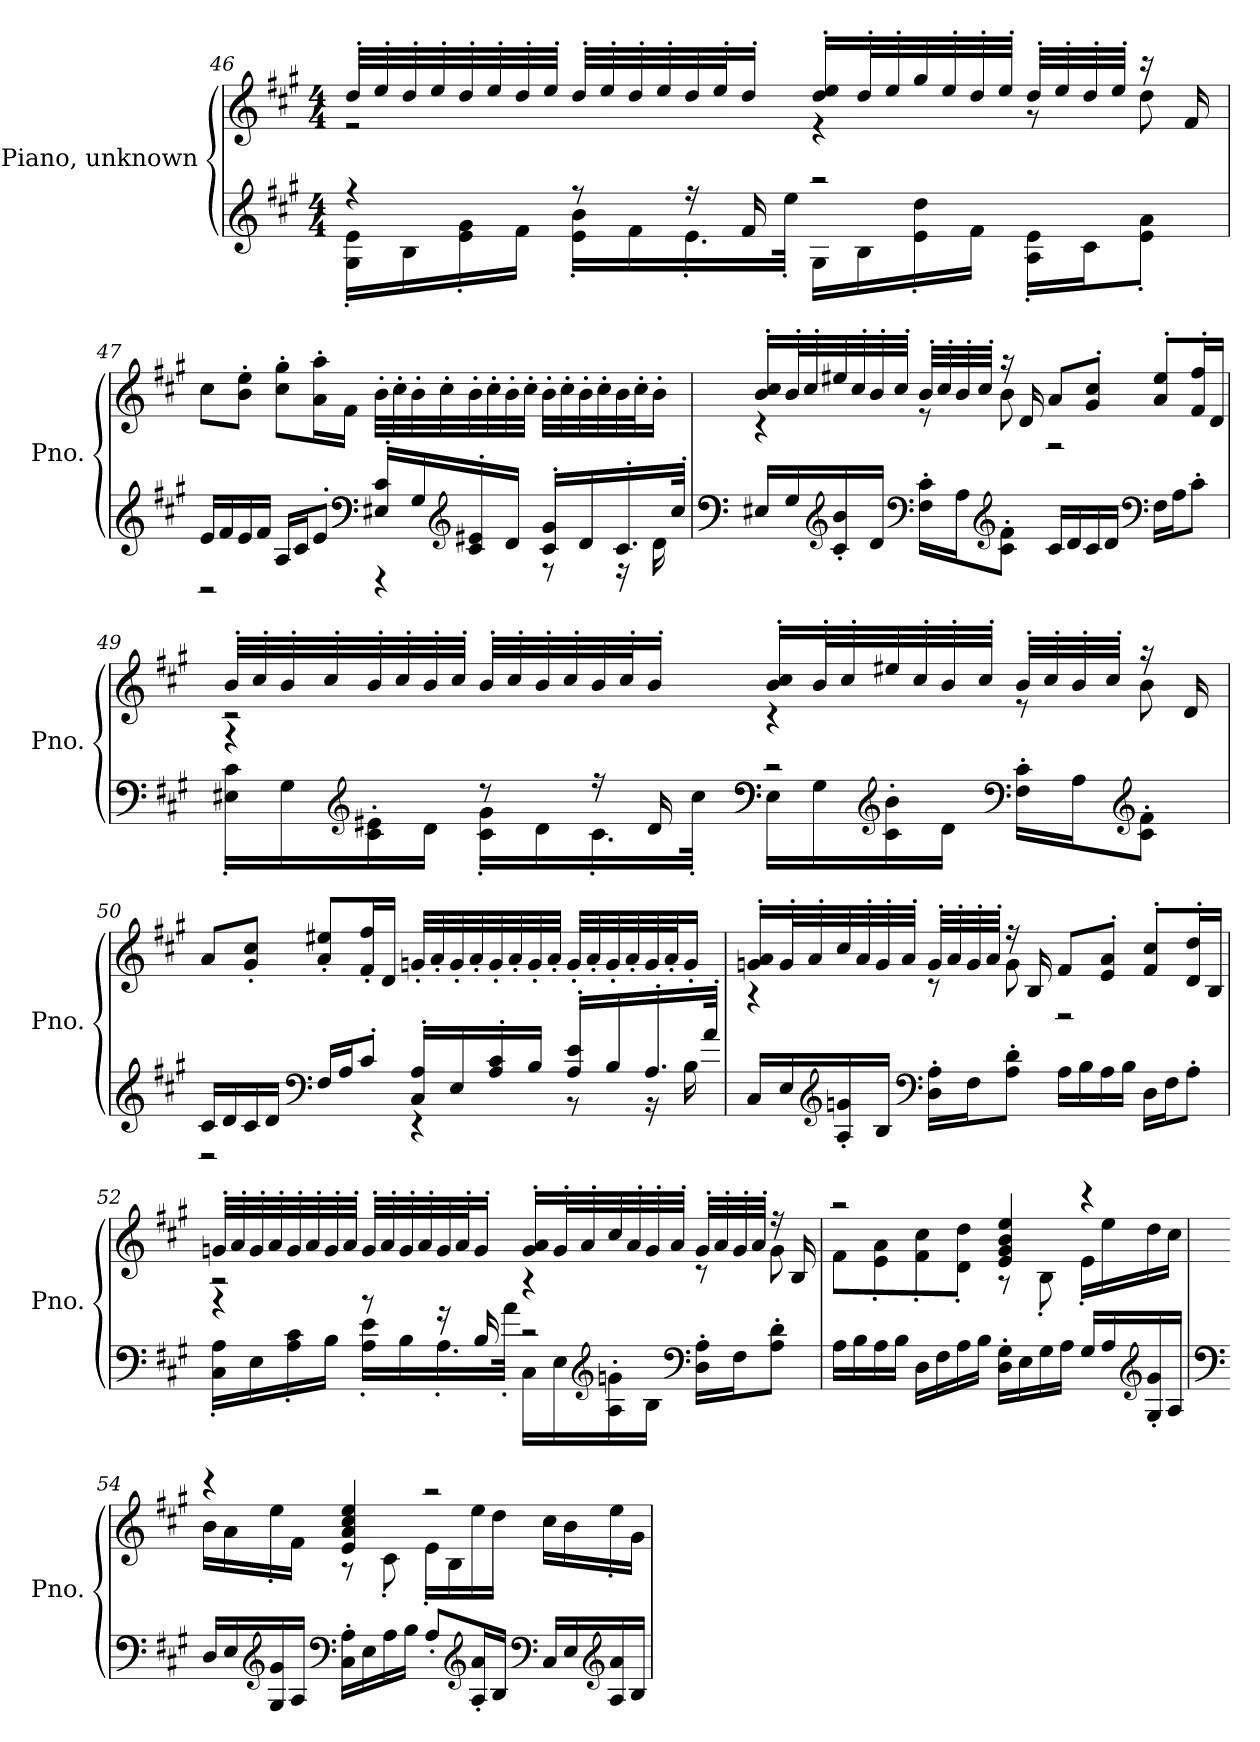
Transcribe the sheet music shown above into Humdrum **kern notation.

**kern	**kern
*part1	*part1
*staff2	*staff1
*I"Piano, unknown	*
*I'Pno.	*
!!LO:LB:g=z
*clefG2	*clefG2
*k[f#c#g#]	*k[f#c#g#]
*M4/4	*M4/4
=46	=46
*^	*^
4r	16G#\' 16e\'LL	32dd'/LLL	2r
.	.	32ee'/	.
.	16B\	32dd'/	.
.	.	32ee'/	.
.	16e\' 16g#\'	32dd'/	.
.	.	32ee'/	.
.	16f#\JJ	32dd'/	.
.	.	32ee'/JJJ	.
8r	16e\' 16b\'LL	32dd'/LLL	.
.	.	32ee'/	.
.	16f#\	32dd'/	.
.	.	32ee'/	.
16r	16.e'\	32dd/	.
.	.	32ee'/J	.
16f#/	.	16dd'/JJ	.
.	32ee'\JJk	.	.
2r	16G#\LL	16dd/' 16ee/'LL	4r
.	16B\	32dd'/L	.
.	.	32ee'/	.
.	16e\' 16dd\'	32gg#/	.
.	.	32ee'/	.
.	16f#\JJ	32dd'/	.
.	.	32ee'/JJJ	.
.	16A\' 16e\'LL	32dd'/LLL	8r
.	.	32ee'/	.
.	16c#\J	32dd'/	.
.	.	32ee'/JJJ	.
.	8e\' 8a\'J	16r	8dd\
.	.	16f#/	.
*	*	*v	*v
!!LO:LB:g=z
=47	=47	=47
16e/LL	2r	8cc#\L
16f#/	.	.
16e/	.	8b\' 8ee\'J
16f#/JJ	.	.
16A/LL	.	8cc#\' 8gg#\'L
16c#/J	.	.
8e'/J	.	16a\' 16aa\'L
.	.	16f#\JJ
*clefF4	*	*
16E#X/' 16c#/'LL	4r	32b'\LLL
.	.	32cc#'\
16G#/	.	32b'\
.	.	32cc#'\
*clefG2	*	*
16c#/' 16e#X/'	.	32b'\
.	.	32cc#'\
16d/JJ	.	32b'\
.	.	32cc#'\JJJ
16c#/' 16g#/'LL	8r	32b'\LLL
.	.	32cc#'\
16d/	.	32b'\
.	.	32cc#'\
16.c#'/	16r	32b\
.	.	32cc#'\J
.	16d\	16b'\JJ
32cc#'/JJk	.	.
*v	*v	*
!!LO:PB:g=z
=48	=48
*clefF4	*
*	*^
16E#X/LL	16b/' 16cc#/'LL	4r
16G#/	32b'/L	.
.	32cc#'/	.
*clefG2	*	*
16c#/' 16b/'	32ee#X/	.
.	32cc#'/	.
16d/JJ	32b'/	.
.	32cc#'/JJJ	.
*clefF4	*	*
16F#\' 16c#\'LL	32b'/LLL	8r
.	32cc#'/	.
16A\J	32b'/	.
.	32cc#'/JJJ	.
*clefG2	*	*
8c#\' 8f#\'J	16r	8b\
.	16d/	.
16c#/LL	8a/L	2r
16d/	.	.
16c#/	8g#/' 8cc#/'J	.
16d/JJ	.	.
*clefF4	*	*
16F#\LL	8a/' 8ee#/'L	.
16A\J	.	.
8c#'\J	16f#/' 16ff#/'L	.
.	16d/JJ	.
!!LO:LB:g=z	!!
=49	=49	=49
*^	*	*
4r	16E#X\' 16c#\'LL	32b'/LLL	2r
.	.	32cc#'/	.
.	16G#\	32b'/	.
.	.	32cc#'/	.
*clefG2	*	*	*
.	16c#\' 16e#X\'	32b'/	.
.	.	32cc#'/	.
.	16d\JJ	32b'/	.
.	.	32cc#'/JJJ	.
8r	16c#\' 16g#\'LL	32b'/LLL	.
.	.	32cc#'/	.
.	16d\	32b'/	.
.	.	32cc#'/	.
16r	16.c#'\	32b/	.
.	.	32cc#'/J	.
16d/	.	16b'/JJ	.
.	32cc#'\JJk	.	.
*clefF4	*	*	*
2r	16E#\LL	16b/' 16cc#/'LL	4r
.	16G#\	32b'/L	.
.	.	32cc#'/	.
*clefG2	*	*	*
.	16c#\' 16b\'	32ee#X/	.
.	.	32cc#'/	.
.	16d\JJ	32b'/	.
.	.	32cc#'/JJJ	.
*clefF4	*	*	*
.	16F#\' 16c#\'LL	32b'/LLL	8r
.	.	32cc#'/	.
.	16A\J	32b'/	.
.	.	32cc#'/JJJ	.
*clefG2	*	*	*
.	8c#\' 8f#\'J	16r	8b\
.	.	16d/	.
*	*	*v	*v
!!LO:LB:g=z
=50	=50	=50
16c#/LL	2r	8a/L
16d/	.	.
16c#/	.	8g#/' 8cc#/'J
16d/JJ	.	.
*clefF4	*	*
16F#/LL	.	8a/' 8ee#X/'L
16A/J	.	.
8c#'/J	.	16f#/' 16ff#/'L
.	.	16d/JJ
16C#/' 16A/'LL	4r	32gn'/LLL
.	.	32a'/
16E/	.	32g'/
.	.	32a'/
16A/' 16c#/'	.	32g'/
.	.	32a'/
16B/JJ	.	32g'/
.	.	32a'/JJJ
16A/' 16e/'LL	8r	32g'/LLL
.	.	32a'/
16B/	.	32g'/
.	.	32a'/
16.A'/	16r	32g/
.	.	32a'/J
.	16B\	16g'/JJ
32a'/JJk	.	.
*v	*v	*
!!LO:LB:g=z
=51	=51
*	*^
16C#/LL	16gn/' 16a/'LL	4r
16E/	32g'/L	.
.	32a'/	.
*clefG2	*	*
16A/' 16gn/'	32cc#/	.
.	32a'/	.
16B/JJ	32g'/	.
.	32a'/JJJ	.
*clefF4	*	*
16D\' 16A\'LL	32g'/LLL	8r
.	32a'/	.
16F#\J	32g'/	.
.	32a'/JJJ	.
8A\' 8d\'J	16r	8g\
.	16B/	.
16A\LL	8f#/L	2r
16B\	.	.
16A\	8e/' 8a/'J	.
16B\JJ	.	.
16D\LL	8f#/' 8cc#/'L	.
16F#\J	.	.
8A'\J	16d/' 16dd/'L	.
.	16B/JJ	.
!!LO:LB:g=z	!!
=52	=52	=52
*^	*	*
4r	16C#\' 16A\'LL	32gn'/LLL	2r
.	.	32a'/	.
.	16E\	32g'/	.
.	.	32a'/	.
.	16A\' 16c#\'	32g'/	.
.	.	32a'/	.
.	16B\JJ	32g'/	.
.	.	32a'/JJJ	.
8r	16A\' 16e\'LL	32g'/LLL	.
.	.	32a'/	.
.	16B\	32g'/	.
.	.	32a'/	.
16r	16.A'\	32g/	.
.	.	32a'/J	.
16B/	.	16g'/JJ	.
.	32a'\JJk	.	.
2r	16C#\LL	16g/' 16a/'LL	4r
.	16E\	32g'/L	.
.	.	32a'/	.
*clefG2	*	*	*
.	16A\' 16gn\'	32cc#/	.
.	.	32a'/	.
.	16B\JJ	32g'/	.
.	.	32a'/JJJ	.
*clefF4	*	*	*
.	16D\' 16A\'LL	32g'/LLL	8r
.	.	32a'/	.
.	16F#\J	32g'/	.
.	.	32a'/JJJ	.
.	8A\' 8d\'J	16r	8g\
.	.	16B/	.
*v	*v	*	*
!!LO:LB:g=z	!!
=53	=53	=53
16A\LL	2r	8f#\L
16B\	.	.
16A\	.	8e\' 8a\'
16B\JJ	.	.
16D\LL	.	8f#\' 8cc#\'
16F#\	.	.
16A\	.	8d\' 8dd\'J
16B\JJ	.	.
16D\' 16G#\'LL	4e/ 4g#/ 4b/ 4ee/	8r
16E\	.	.
16G#\	.	8B'\
16A\JJ	.	.
16G#/LL	4r	16e'\LL
16A/	.	16ee\
*clefG2	*	*
16G#/' 16g#/'	.	16dd\
16A/JJ	.	16cc#\JJ
=54	=54	=54
*clefF4	*	*
16D/LL	4r	16b\LL
16E/	.	16a\
*clefG2	*	*
16G#/ 16g#/	.	16ee'\
16A/JJ	.	16f#\JJ
*clefF4	*	*
16C#\' 16A\'LL	4e/ 4a/ 4cc#/ 4ee/	8r
16E\	.	.
16A\	.	8c#'\
16B\JJ	.	.
8A'/L	2r	16e'\LL
.	.	16B\
*clefG2	*	*
16A/' 16a/'L	.	16ee\
16B/JJ	.	16dd\JJ
*clefF4	*	*
16C#/LL	.	16cc#\LL
16E/	.	16b\
*clefG2	*	*
16A/ 16a/	.	16ee'\
16B/JJ	.	16g#\JJ
*	*v	*v
=	=
*-	*-
